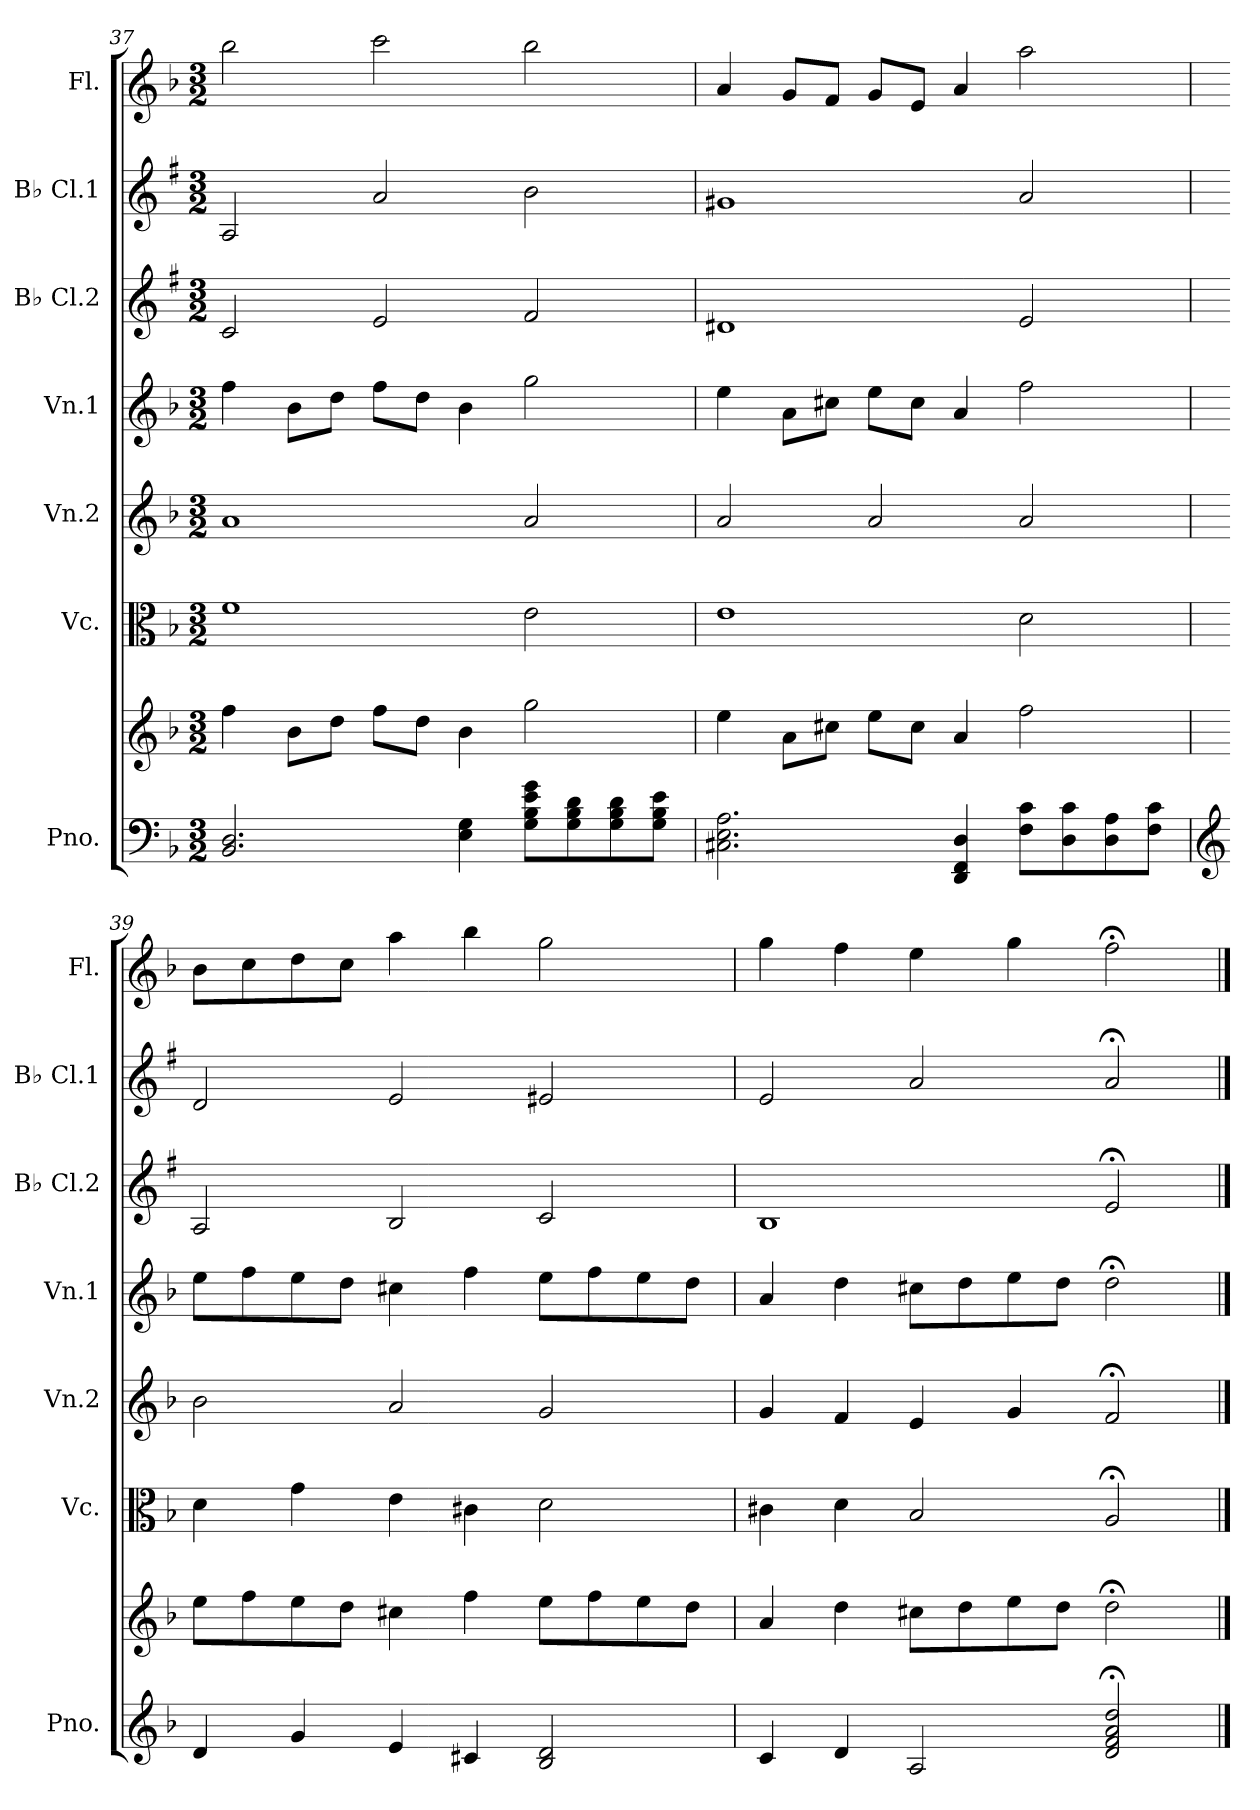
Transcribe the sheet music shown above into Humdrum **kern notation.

**kern	**kern	**kern	**kern	**kern	**kern	**kern	**kern
*part7	*part7	*part6	*part5	*part4	*part3	*part2	*part1
*staff8	*staff7	*staff6	*staff5	*staff4	*staff3	*staff2	*staff1
*I"Pno.	*	*I"Vc.	*I"Vn.2	*I"Vn.1	*I"B♭ Cl.2	*I"B♭ Cl.1	*I"Fl.
*I'Pno.	*	*I'Vc.	*I'Vn.2	*I'Vn.1	*I'B♭ Cl.2	*I'B♭ Cl.1	*I'Fl.
*clefF4	*clefG2	*clefC3	*clefG2	*clefG2	*clefG2	*clefG2	*clefG2
*	*	*	*	*	*ITrd1c2	*ITrd1c2	*
*k[b-]	*k[b-]	*k[b-]	*k[b-]	*k[b-]	*k[b-]	*k[b-]	*k[b-]
*M3/2	*M3/2	*M3/2	*M3/2	*M3/2	*M3/2	*M3/2	*M3/2
=37	=37	=37	=37	=37	=37	=37	=37
2.BB-/ 2.D/	4ff\	1f	1a	4ff\	2B-/	2G/	2bb-\
.	8b-\L	.	.	8b-\L	.	.	.
.	8dd\J	.	.	8dd\J	.	.	.
.	8ff\L	.	.	8ff\L	2d/	2g/	2ccc\
.	8dd\J	.	.	8dd\J	.	.	.
4E\ 4G\	4b-\	.	.	4b-\	.	.	.
8G\ 8B-\ 8e\ 8g\L	2gg\	2e\	2a/	2gg\	2e/	2a\	2bb-\
8G\ 8B-\ 8d\	.	.	.	.	.	.	.
8G\ 8B-\ 8d\	.	.	.	.	.	.	.
8G\ 8B-\ 8e\J	.	.	.	.	.	.	.
!!LO:PB:g=z
=38	=38	=38	=38	=38	=38	=38	=38
2.C#X\ 2.E\ 2.A\	4ee\	1e	2a/	4ee\	1c#X	1f#X	4a/
.	8a\L	.	.	8a\L	.	.	8g/L
.	8cc#X\J	.	.	8cc#X\J	.	.	8f/J
.	8ee\L	.	2a/	8ee\L	.	.	8g/L
.	8cc#\J	.	.	8cc#\J	.	.	8e/J
4DD/ 4FF/ 4D/	4a/	.	.	4a/	.	.	4a/
8F\ 8c\L	2ff\	2d\	2a/	2ff\	2d/	2g/	2aa\
8D\ 8c\	.	.	.	.	.	.	.
8D\ 8A\	.	.	.	.	.	.	.
8F\ 8c\J	.	.	.	.	.	.	.
=39	=39	=39	=39	=39	=39	=39	=39
*clefG2	*	*	*	*	*	*	*
4d/	8ee\L	4d\	2b-\	8ee\L	2G/	2c/	8b-\L
.	8ff\	.	.	8ff\	.	.	8cc\
4g/	8ee\	4g\	.	8ee\	.	.	8dd\
.	8dd\J	.	.	8dd\J	.	.	8cc\J
4e/	4cc#X\	4e\	2a/	4cc#X\	2A/	2d/	4aa\
4c#X/	4ff\	4c#X\	.	4ff\	.	.	4bb-\
2B-/ 2d/	8ee\L	2d\	2g/	8ee\L	2B-/	2d#X/	2gg\
.	8ff\	.	.	8ff\	.	.	.
.	8ee\	.	.	8ee\	.	.	.
.	8dd\J	.	.	8dd\J	.	.	.
=40	=40	=40	=40	=40	=40	=40	=40
4c/	4a/	4c#X\	4g/	4a/	1A	2d/	4gg\
4d/	4dd\	4d\	4f/	4dd\	.	.	4ff\
2A/	8cc#X\L	2B-/	4e/	8cc#X\L	.	2g/	4ee\
.	8dd\	.	.	8dd\	.	.	.
.	8ee\	.	4g/	8ee\	.	.	4gg\
.	8dd\J	.	.	8dd\J	.	.	.
2d/;< 2f/;< 2a/;< 2dd/;<	2dd;<\	2A;</	2f;</	2dd;<\	2d;</	2g;</	2ff;<\
==	==	==	==	==	==	==	==
*-	*-	*-	*-	*-	*-	*-	*-
